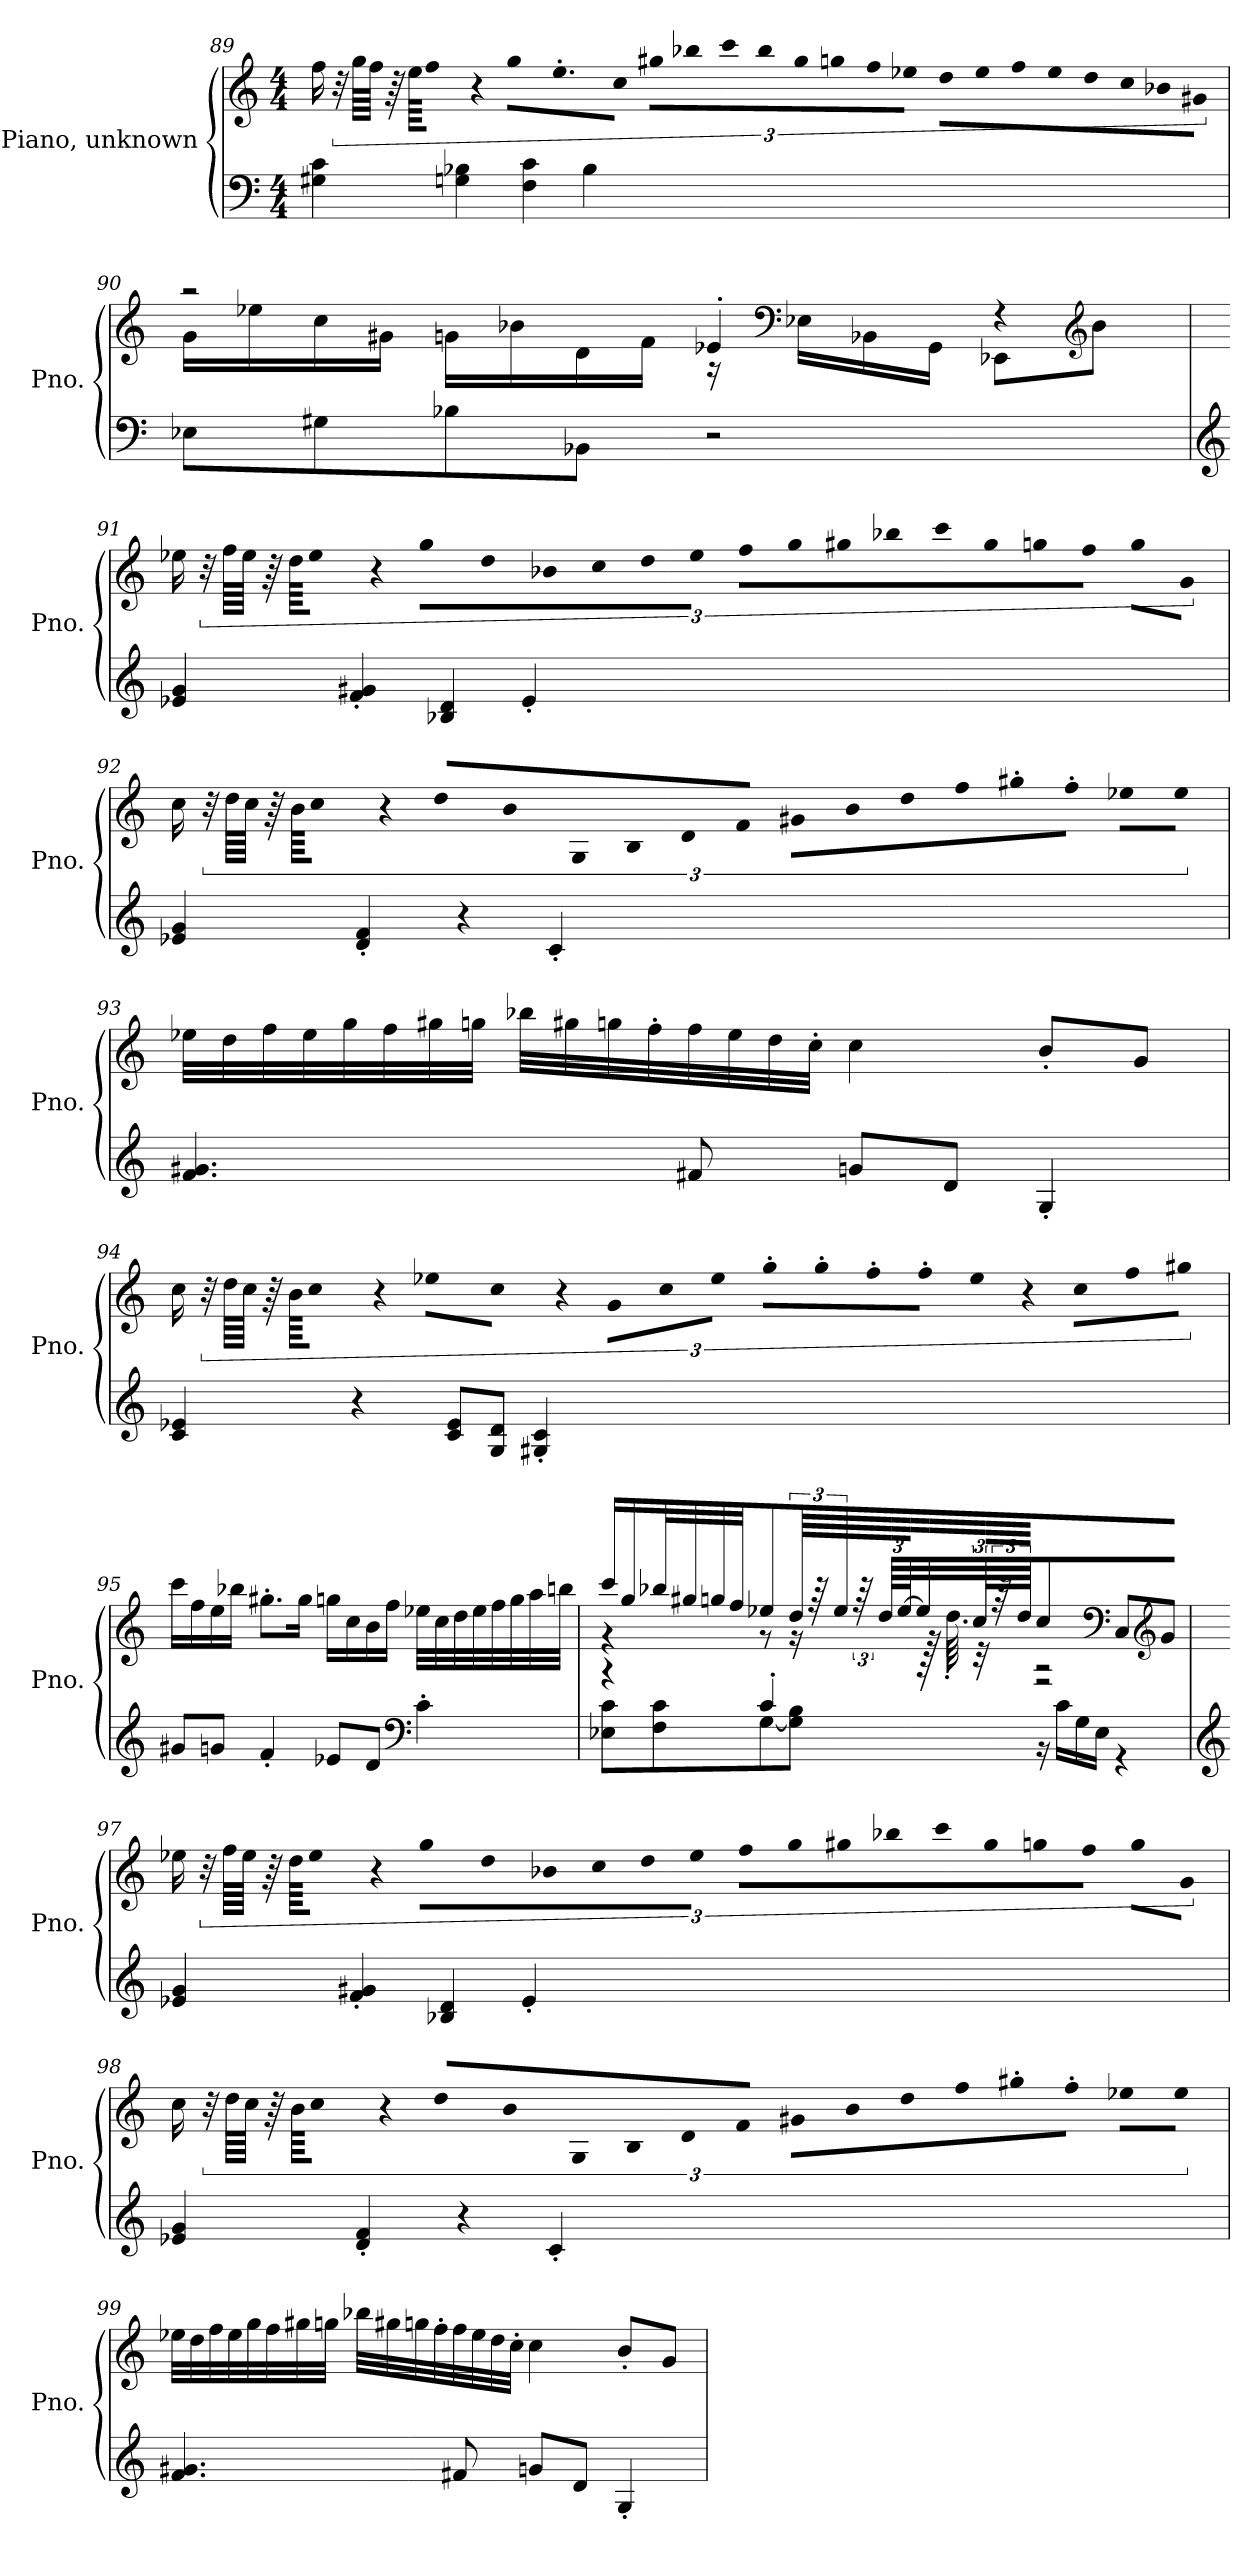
**kern	**kern
*part1	*part1
*staff2	*staff1
*I"Piano, unknown	*
*I'Pno.	*
!!LO:LB:g=z
*clefF4	*clefG2
*k[]	*k[]
*M4/4	*M4/4
=89	=89
4G#X\ 4c\	16ff\
.	48r
.	96gg\LLLL
.	96ff\JJJJ
.	96r
.	96ee\KKLL
.	16ff\JJ
.	32r
.	32gg\KKL
4Gn\ 4B-X\	8.ee'\
.	16cc\Jk
4F\ 4c\	32gg#X\LLL
.	32bb-X\
.	32ccc\
.	32bb-\
.	32gg#\
.	32ggn\
.	32ff\
.	32ee-X\JJJ
4B-\	32dd\LLL
.	32ee-\
.	32ff\
.	32ee-\
.	32dd\
.	32cc\
.	32b-X\
.	32g#X\JJJ
!!LO:LB:g=z
=90	=90
*	*^
8E-X\L	2r	16g\LL
.	.	16ee-X\
8G#X\	.	16cc\
.	.	16g#X\JJ
8B-X\	.	16gn\LL
.	.	16b-X\
8BB-X\J	.	16d\
.	.	16f\JJ
2r	4e-X'/	16r
*	*clefF4	*
.	.	16E-X\LL
.	.	16BB-X\
.	.	16GG\JJ
.	4r	8EE-X\L
*	*clefG2	*
.	.	8b-\J
*	*v	*v
!!LO:LB:g=z
=91	=91
*clefG2	*
4e-X/ 4g/	16ee-X\
.	48r
.	96ff\LLLL
.	96ee-\JJJJ
.	96r
.	96dd\KKLL
.	16ee-\JJ
.	32r
.	32gg\KKL
4f/' 4g#X/'	8dd\
.	32b-X\LL
.	32cc\
.	32dd\
.	32ee-\JJJ
4B-X/ 4d/	32ff\LLL
.	32gg\
.	32gg#X\
.	32bb-X\
.	32ccc\
.	32gg#\
.	32ggn\
.	32ff\JJJ
4e-'/	8gg\L
.	8g\J
!!LO:LB:g=z
=92	=92
4e-X/ 4g/	16cc\
.	48r
.	96dd\LLLL
.	96cc\JJJJ
.	96r
.	96b\KKLL
.	16cc\JJ
.	32r
.	32dd/KKL
4d/' 4f/'	8b/
.	32G/LL
.	32B/
.	32d/
.	32f/JJJ
4r	32g#X\LLL
.	32b\
.	32dd\
.	32ff\J
.	16gg#X'\
.	16ff'\JJ
4c'/	8ee-X\L
.	8ee-\J
!!LO:PB:g=z
=93	=93
4.f/ 4.g#X/	32ee-X\LLL
.	32dd\
.	32ff\
.	32ee-\
.	32gg\
.	32ff\
.	32gg#X\
.	32ggn\JJJ
.	32bb-X\LLL
.	32gg#X\
.	32ggn\
.	32ff'\
8f#X/	32ff\
.	32ee-\
.	32dd\
.	32cc'\JJJ
8gn/L	4cc\
8d/J	.
4G'/	8b'/L
.	8g/J
!!LO:LB:g=z
=94	=94
4c/ 4e-X/	16cc\
.	48r
.	96dd\LLLL
.	96cc\JJJJ
.	96r
.	96b\KKLL
.	16cc\JJ
.	32r
.	32ee-X\KKL
4r	8cc\J
.	32r
.	32g\LLL
.	32cc\
.	32ee-\JJJ
8c/ 8e-/L	16gg'\LL
.	16gg'\
8G/ 8d/J	16ff'\
.	16ff'\JJ
4G#X/' 4c/'	8ee-\
.	32r
.	32cc\LLL
.	32ff\
.	32gg#X\JJJ
=95	=95
8g#X/L	16ccc\LL
.	16ff\
8gn/J	16ee\
.	16bb-X\JJ
4f'/	8.gg#X'\L
.	16gg#\Jk
8e-X/L	16ggn\LL
.	16cc\
8d/J	16b\
.	16ff\JJ
*clefF4	*
4c'\	32ee-X\LLL
.	32cc\
.	32dd\
.	32ee-\
.	32ff\
.	32gg\
.	32aa\
.	32bbn\JJJ
!!LO:LB:g=z
=96	=96
*^	*^
4r	8E-X\ 8c\L	16ccc/LL	4r
.	.	16gg/	.
.	8F\ 8c\	32bb-X/L	.
.	.	32gg#X/	.
.	.	32ggn/	.
.	.	32ff/JJ	.
4c'/	[8G\	8ee-X/	8r
.	8G\] 8B\J	96dd/Jkkk	16r
.	.	96r	.
.	.	96ee-/	.
.	.	96r	.
.	.	96dd/LLLL	.
.	.	[96ee-/J	.
.	.	32ee-/]	128r
.	.	.	64.dd'\
.	.	96cc/JJJk	32r
.	.	96r	.
.	.	96dd/	.
2r	16r	4cc/	2r
.	16c\LL	.	.
.	16G\	.	.
.	16E-\JJ	.	.
*	*	*clefF4	*
.	4r	8C/L	.
*	*	*clefG2	*
.	.	8g/J	.
*v	*v	*	*
*	*v	*v
!!LO:LB:g=z
=97	=97
*clefG2	*
4e-X/ 4g/	16ee-X\
.	48r
.	96ff\LLLL
.	96ee-\JJJJ
.	96r
.	96dd\KKLL
.	16ee-\JJ
.	32r
.	32gg\KKL
4f/' 4g#X/'	8dd\
.	32b-X\LL
.	32cc\
.	32dd\
.	32ee-\JJJ
4B-X/ 4d/	32ff\LLL
.	32gg\
.	32gg#X\
.	32bb-X\
.	32ccc\
.	32gg#\
.	32ggn\
.	32ff\JJJ
4e-'/	8gg\L
.	8g\J
!!LO:LB:g=z
=98	=98
4e-X/ 4g/	16cc\
.	48r
.	96dd\LLLL
.	96cc\JJJJ
.	96r
.	96b\KKLL
.	16cc\JJ
.	32r
.	32dd/KKL
4d/' 4f/'	8b/
.	32G/LL
.	32B/
.	32d/
.	32f/JJJ
4r	32g#X\LLL
.	32b\
.	32dd\
.	32ff\J
.	16gg#X'\
.	16ff'\JJ
4c'/	8ee-X\L
.	8ee-\J
!!LO:LB:g=z
=99	=99
4.f/ 4.g#X/	32ee-X\LLL
.	32dd\
.	32ff\
.	32ee-\
.	32gg\
.	32ff\
.	32gg#X\
.	32ggn\JJJ
.	32bb-X\LLL
.	32gg#X\
.	32ggn\
.	32ff'\
8f#X/	32ff\
.	32ee-\
.	32dd\
.	32cc'\JJJ
8gn/L	4cc\
8d/J	.
4G'/	8b'/L
.	8g/J
=	=
*-	*-
